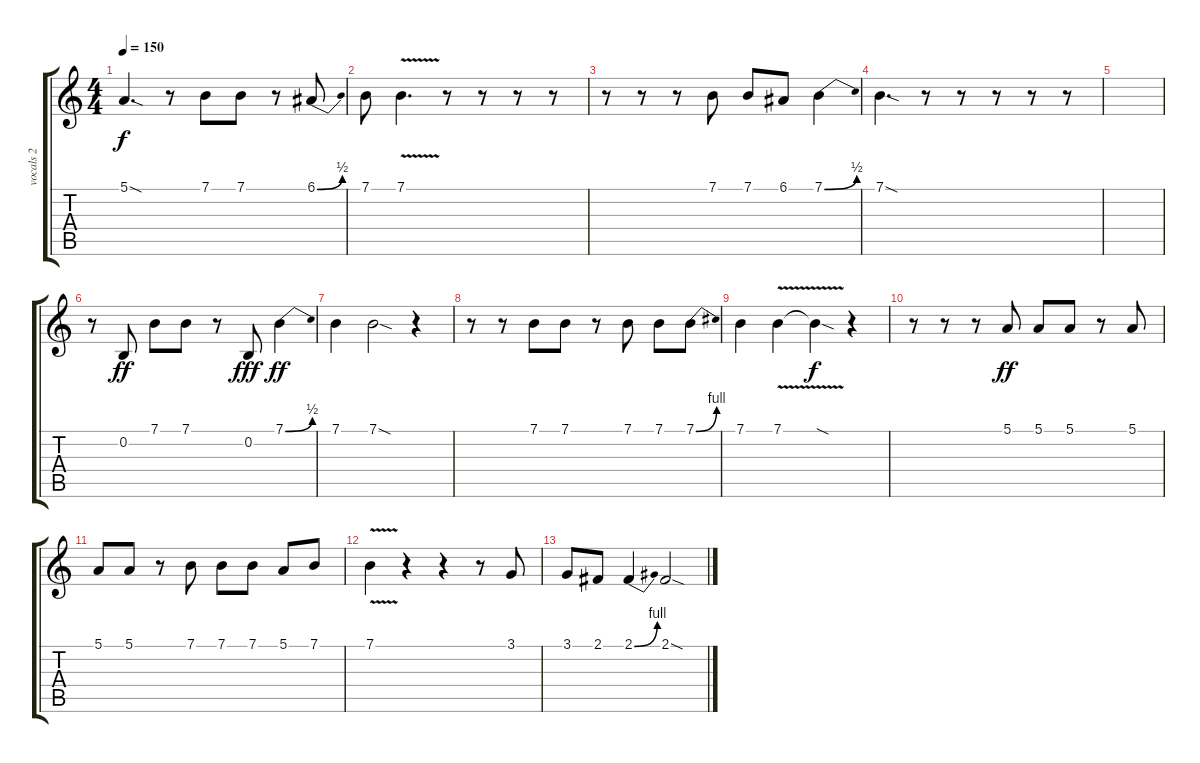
\track ("vocals 2" "vocals 2") {instrument oboe}
\staff {score tabs}
\tuning (E4 B3 G3 D3 A2 E2) {hide}
\ts (4 4)
\tempo 150
\clef g2
\ks c
5.1{sod}.4{d dy f} r.8 7.1.8 7.1.8 r.8 6.1{be (bend 0 0 60 2)}.8 |
7.1.8 7.1{v}.4{d} r.8 r.8 r.8 r.8 |
r.8 r.8 r.8 7.1.8 7.1.8 6.1.8 7.1{be (bend 0 0 60 2)}.4 |
7.1{sod}.4{d} r.8 r.8 r.8 r.8 r.8 |
|
r.8 0.2.8{dy ff} 7.1.8 7.1.8 r.8 0.2.8{dy fff} 7.1{be (bend 0 0 60 2)}.4{dy ff} |
7.1.4 7.1{sod}.2 r.4 |
r.8 r.8 7.1.8 7.1.8 r.8 7.1.8 7.1.8 7.1{be (bend 0 0 60 4)}.8 |
7.1.4 7.1{v}.4 7.1{v sod t}.4{dy f} r.4 |
r.8 r.8 r.8 5.1.8{dy ff} 5.1.8 5.1.8 r.8 5.1.8 |
5.1.8 5.1.8 r.8 7.1.8 7.1.8 7.1.8 5.1.8 7.1.8 |
7.1{v}.4 r.4 r.4 r.8 3.1.8 |
3.1.8 2.1.8 2.1{be (bend 0 0 60 4)}.4 2.1{sod}.2
